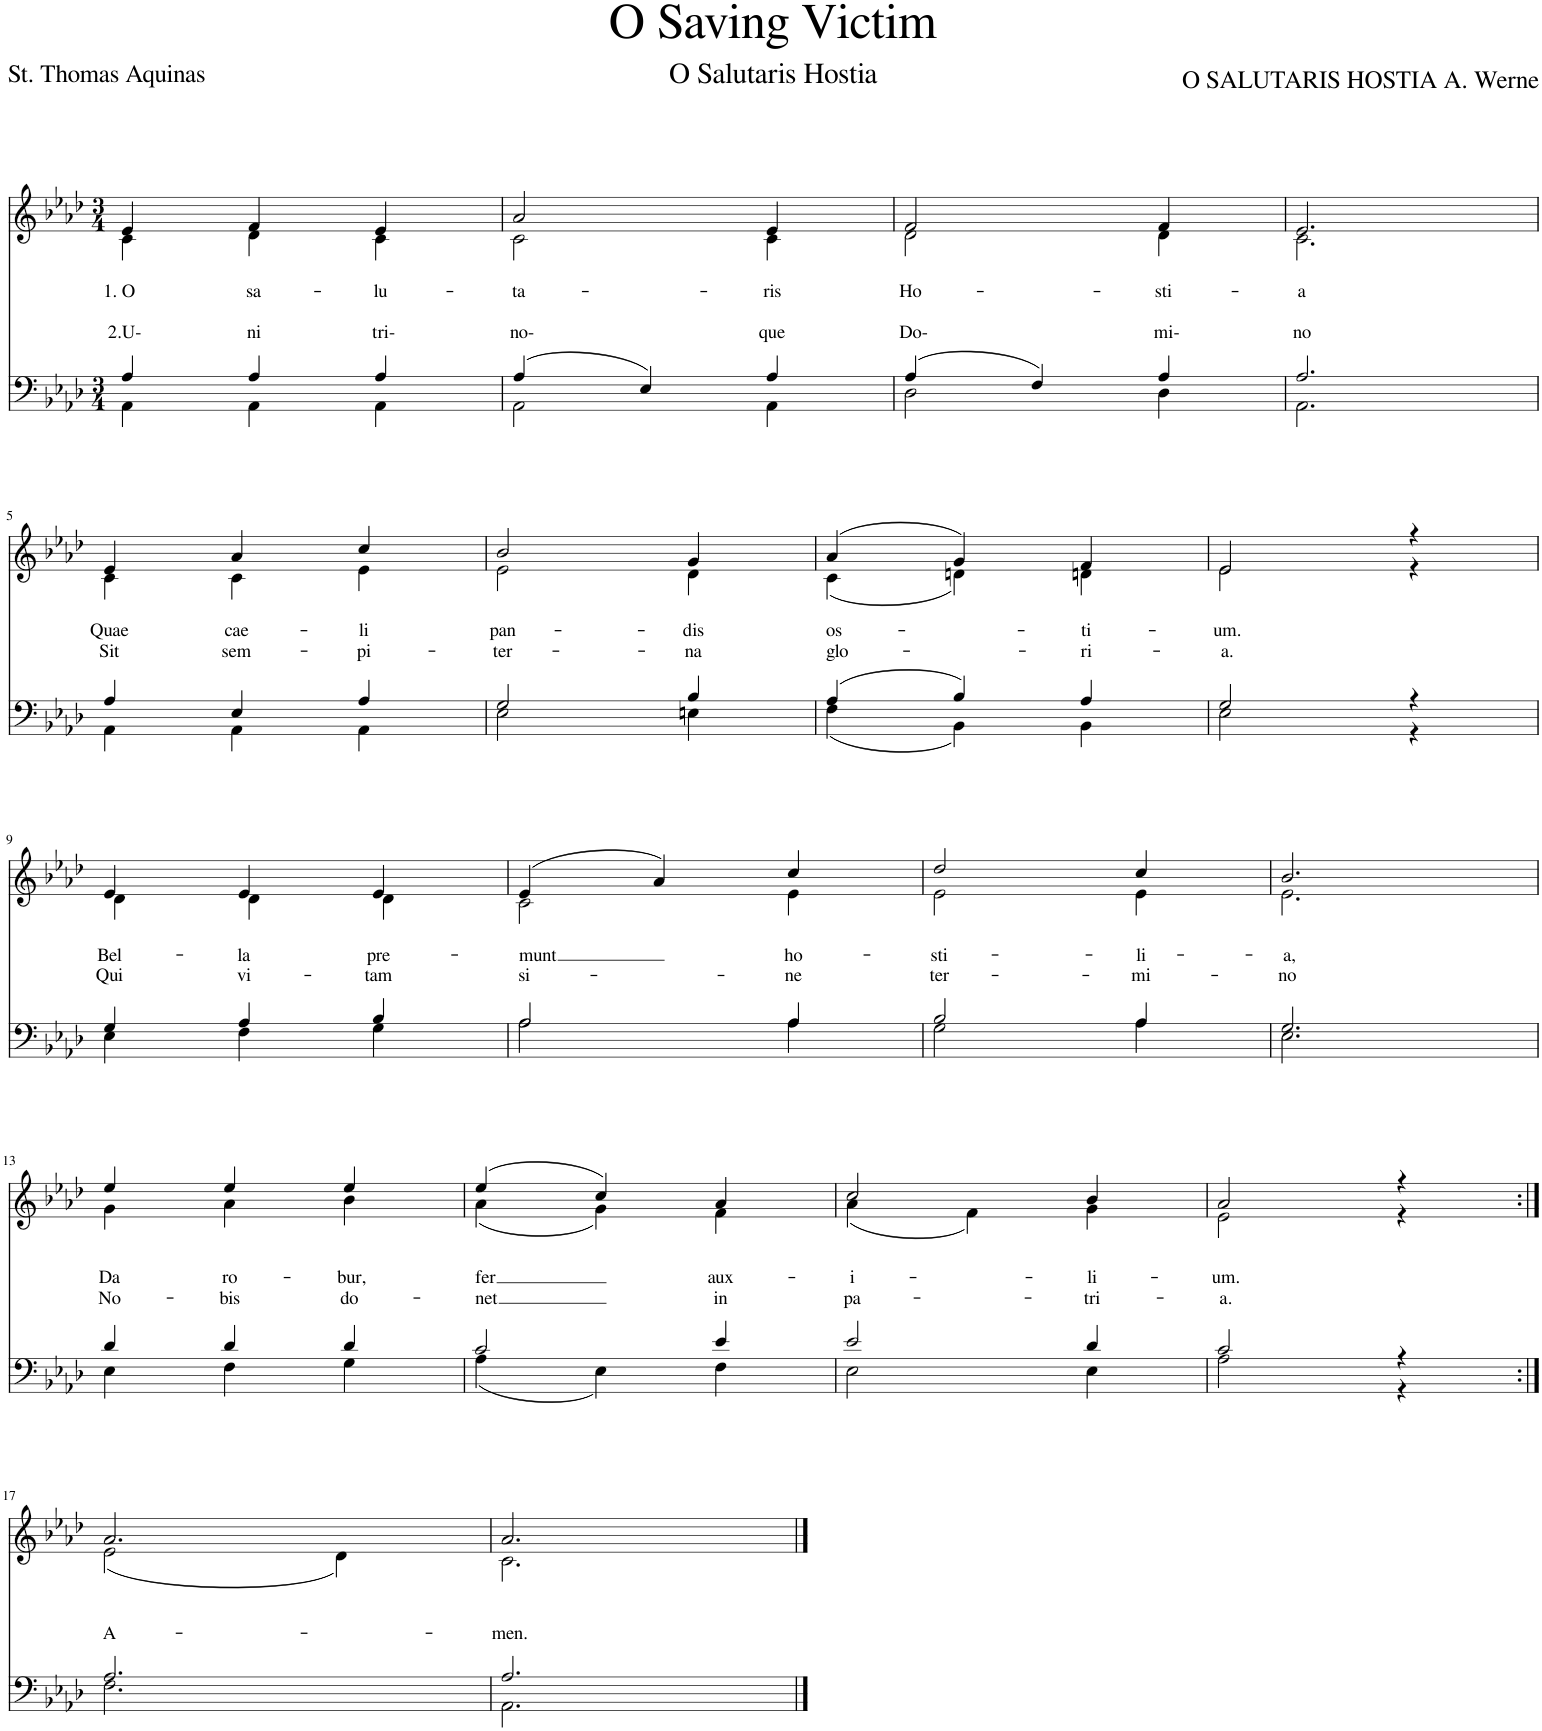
**kern	**kern	**text	**text	**text	**text	**text
*part2	*part1	*part1	*part1	*part1	*part1	*part1
*staff2	*staff1	*staff1	*staff1	*staff1	*staff1	*staff1
*I"Piano	*I"Violin	*	*	*	*	*
*I'Pno	*I'Vln	*	*	*	*	*
*clefF4	*clefG2	*	*	*	*	*
*k[b-e-a-d-]	*k[b-e-a-d-]	*	*	*	*	*
*M3/4	*M3/4	*	*	*	*	*
=1	=1	=1	=1	=1	=1	=1
*^	*	*	*	*	*	*
!	!	!	!	!	!LO:LY:b	!	!
*	*	*^	*	*	*	*	*
!	!	!	!	!	!	!	!	!LO:LY:b
4A-/	4AA-\	4e-/	4c\	.	.	.	.	2.U-
!	!	!	!	!	!	!LO:LY:b	!	!
!	!	!	!	!	!	!	!	!LO:LY:b
4A-/	4AA-\	4f/	4d-\	.	.	.	.	ni
!	!	!	!	!	!	!LO:LY:b	!	!
!	!	!	!	!	!	!	!	!LO:LY:b
4A-/	4AA-\	4e-/	4c\	.	.	.	.	tri-
=2	=2	=2	=2	=2	=2	=2	=2	=2
!	!	!	!	!	!	!LO:LY:b	!	!
!	!	!	!	!	!	!	!	!LO:LY:b
(4A-/	2AA-\	2a-/	2c\	.	.	.	.	no-
4E-/)	.	.	.	.	.	.	.	.
!	!	!	!	!	!	!LO:LY:b	!	!
!	!	!	!	!	!	!	!	!LO:LY:b
4A-/	4AA-\	4e-/	4c\	.	.	.	.	que
=3	=3	=3	=3	=3	=3	=3	=3	=3
!	!	!	!	!	!	!LO:LY:b	!	!
!	!	!	!	!	!	!	!	!LO:LY:b
(4A-/	2D-\	2f/	2d-\	.	.	.	.	Do-
4F/)	.	.	.	.	.	.	.	.
!	!	!	!	!	!	!LO:LY:b	!	!
!	!	!	!	!	!	!	!	!LO:LY:b
4A-/	4D-\	4f/	4d-\	.	.	.	.	mi-
=4	=4	=4	=4	=4	=4	=4	=4	=4
!	!	!	!	!	!	!LO:LY:b	!	!
!	!	!	!	!	!	!	!	!LO:LY:b
2.A-/	2.AA-\	2.e-/	2.c\	.	.	.	.	no
!!LO:LB:g=z	!!
=5	=5	=5	=5	=5	=5	=5	=5	=5
!	!	!	!	!	!	!LO:LY:b	!LO:LY:b	!
4A-/	4AA-\	4e-/	4c\	.	.	Quae	Sit	.
!	!	!	!	!	!	!LO:LY:b	!LO:LY:b	!
4E-/	4AA-\	4a-/	4c\	.	.	cae-	sem-	.
!	!	!	!	!	!	!LO:LY:b	!LO:LY:b	!
4A-/	4AA-\	4cc/	4e-\	.	.	-li	-pi-	.
=6	=6	=6	=6	=6	=6	=6	=6	=6
!	!	!	!	!	!	!LO:LY:b	!LO:LY:b	!
2G/	2E-\	2b-/	2e-\	.	.	pan-	-ter-	.
!	!	!	!	!	!	!LO:LY:b	!LO:LY:b	!
4B-/	4En\	4g/	4d-\	.	.	-dis	-na	.
=7	=7	=7	=7	=7	=7	=7	=7	=7
!	!	!	!	!	!	!LO:LY:b	!LO:LY:b	!
(4A-/	(4F\	(4a-/	(4c\	.	.	os-	glo-	.
4B-/)	4BB-\)	4g/)	4dn\)	.	.	.	.	.
!	!	!	!	!	!	!LO:LY:b	!LO:LY:b	!
4A-/	4BB-\	4f/	4dn\	.	.	-ti-	-ri-	.
=8	=8	=8	=8	=8	=8	=8	=8	=8
!	!	!	!	!	!	!LO:LY:b	!LO:LY:b	!
2G/	2E-\	2e-/	2e-\	.	.	-um.	-a.	.
4r	4r	4r	4r	.	.	.	.	.
!!LO:LB:g=z	!!
=9	=9	=9	=9	=9	=9	=9	=9	=9
!	!	!	!	!	!	!LO:LY:b	!LO:LY:b	!
4G/	4E-\	4e-/	4d-\	.	.	Bel-	Qui	.
!	!	!	!	!	!	!LO:LY:b	!LO:LY:b	!
4A-/	4F\	4e-/	4d-\	.	.	-la	vi-	.
!	!	!	!	!	!	!LO:LY:b	!LO:LY:b	!
4B-/	4G\	4e-/	4d-\	.	.	pre-	-tam	.
=10	=10	=10	=10	=10	=10	=10	=10	=10
!	!	!	!	!	!	!LO:LY:b	!LO:LY:b	!
2A-/	2A-\	(4e-/	2c\	.	.	-munt	si-	.
.	.	4a-/)	.	.	.	.	.	.
!	!	!	!	!	!	!LO:LY:b	!LO:LY:b	!
4A-/	4A-\	4cc/	4e-\	.	.	ho-	-ne	.
=11	=11	=11	=11	=11	=11	=11	=11	=11
!	!	!	!	!	!	!LO:LY:b	!LO:LY:b	!
2B-/	2G\	2dd-/	2e-\	.	.	-sti-	ter-	.
!	!	!	!	!	!	!LO:LY:b	!LO:LY:b	!
4A-/	4A-\	4cc/	4e-\	.	.	-li-	-mi-	.
=12	=12	=12	=12	=12	=12	=12	=12	=12
!	!	!	!	!	!	!LO:LY:b	!LO:LY:b	!
2.G/	2.E-\	2.b-/	2.e-\	.	.	-a,	-no	.
!!LO:LB:g=z	!!
=13	=13	=13	=13	=13	=13	=13	=13	=13
!	!	!	!	!	!	!LO:LY:b	!LO:LY:b	!
4d-/	4E-\	4ee-/	4g\	.	.	Da	No-	.
!	!	!	!	!	!	!LO:LY:b	!LO:LY:b	!
4d-/	4F\	4ee-/	4a-\	.	.	ro-	-bis	.
!	!	!	!	!	!	!LO:LY:b	!LO:LY:b	!
4d-/	4G\	4ee-/	4b-\	.	.	-bur,	do-	.
=14	=14	=14	=14	=14	=14	=14	=14	=14
!	!	!	!	!	!	!LO:LY:b	!LO:LY:b	!
2c/	(4A-\	(4ee-/	(4a-\	.	.	fer	-net	.
.	4E-\)	4cc/)	4g\)	.	.	.	.	.
!	!	!	!	!	!	!LO:LY:b	!LO:LY:b	!
4e-/	4F\	4a-/	4f\	.	.	aux-	in	.
=15	=15	=15	=15	=15	=15	=15	=15	=15
!	!	!	!	!	!	!LO:LY:b	!LO:LY:b	!
2e-/	2E-\	2cc/	(4a-\	.	.	-i-	pa-	.
.	.	.	4f\)	.	.	.	.	.
!	!	!	!	!	!	!LO:LY:b	!LO:LY:b	!
4d-/	4E-\	4b-/	4g\	.	.	-li-	-tri-	.
=16	=16	=16	=16	=16	=16	=16	=16	=16
!	!	!	!	!	!	!LO:LY:b	!LO:LY:b	!
2c/	2A-\	2a-/	2e-\	.	.	-um.	-a.	.
4r	4r	4r	4r	.	.	.	.	.
!!LO:LB:g=z	!!
=17:|!	=17:|!	=17:|!	=17:|!	=17:|!	=17:|!	=17:|!	=17:|!	=17:|!
!	!	!	!	!	!	!	!LO:LY:b	!
2.A-/	2.F\	2.a-/	(2e-\	.	.	.	A-	.
.	.	.	4d-\)	.	.	.	.	.
=18	=18	=18	=18	=18	=18	=18	=18	=18
!	!	!	!	!	!	!	!LO:LY:b	!
2.A-/	2.AA-\	2.a-/	2.c\	.	.	.	-men.	.
*v	*v	*	*	*	*	*	*	*
*	*v	*v	*	*	*	*	*
==	==	==	==	==	==	==
*-	*-	*-	*-	*-	*-	*-
